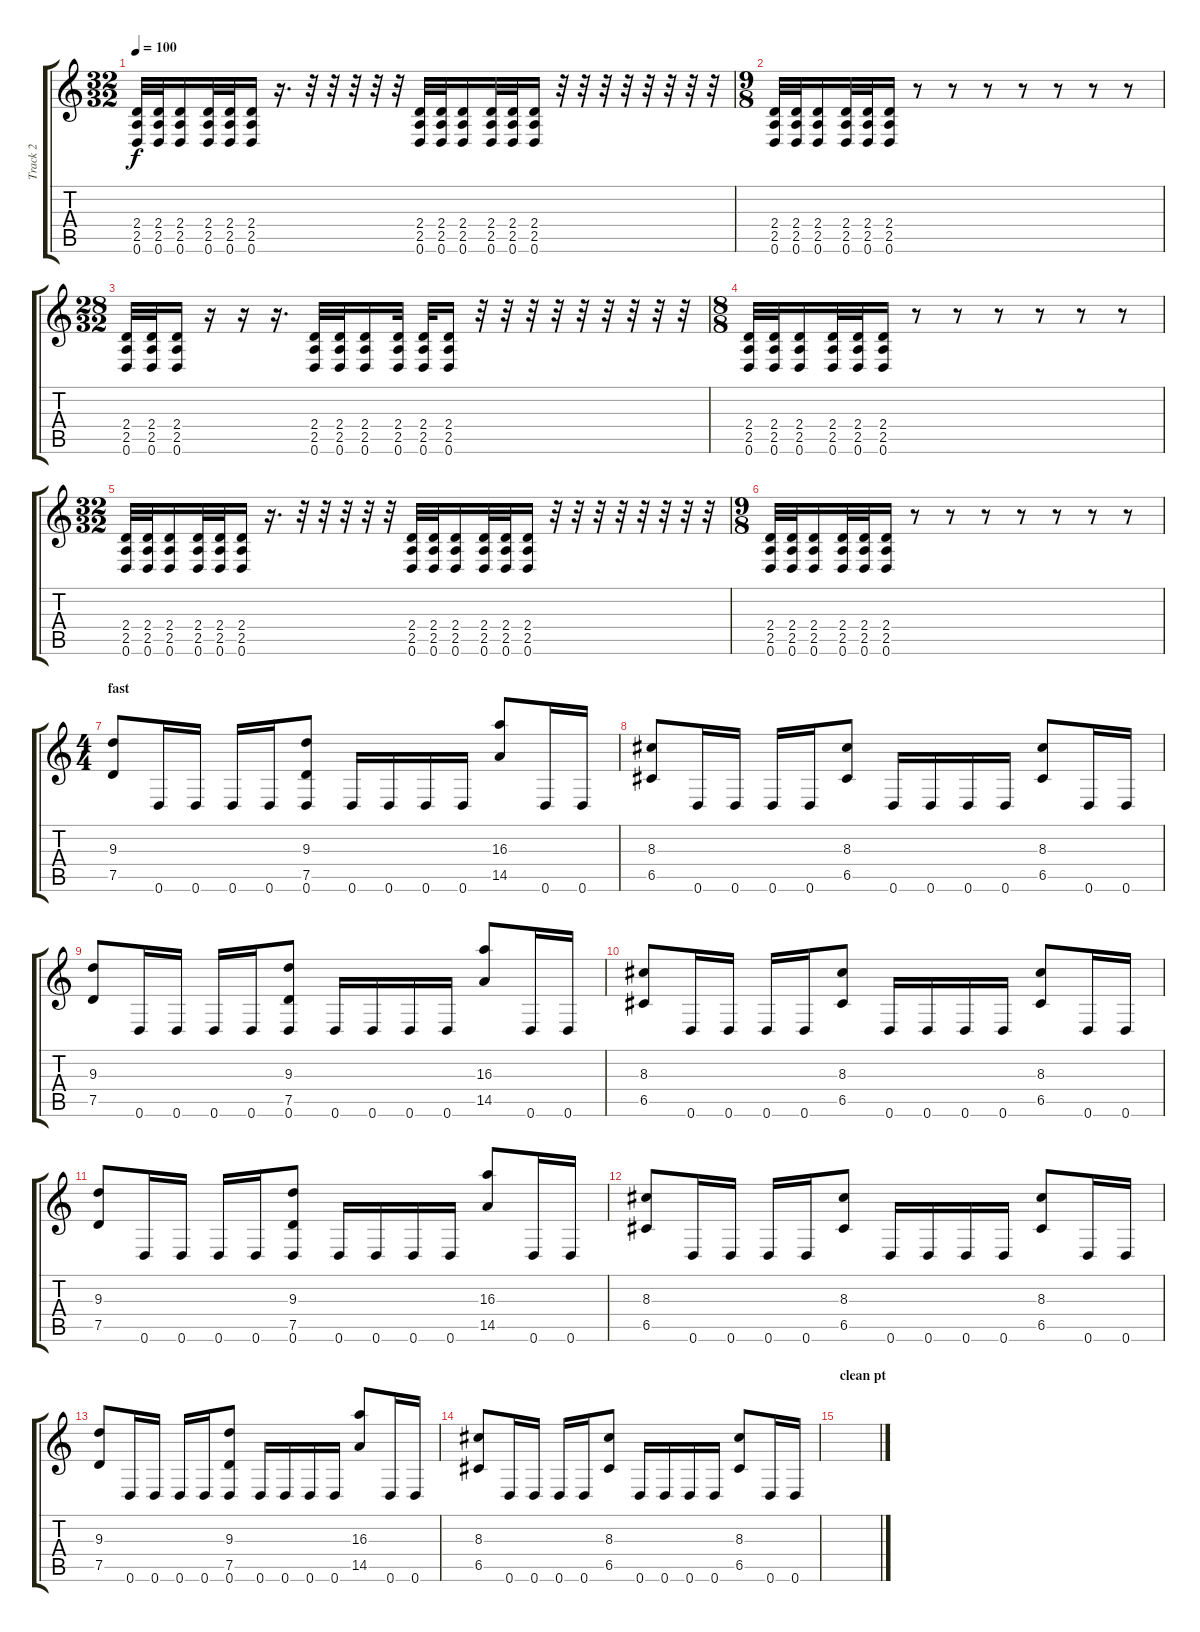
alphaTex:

\track ("Track 2" "Track 2") {instrument distortionguitar}
\staff {score tabs}
\tuning (D4 A3 F3 C3 G2 D2) {hide}
\ts (32 32)
\tempo 100
\clef g2
\ks c
(2.4 2.5 0.6).32{dy f} (2.4 2.5 0.6).32 (2.4 2.5 0.6).16 (2.4 2.5 0.6).32 (2.4 2.5 0.6).32 (2.4 2.5 0.6).16 r.16{d} r.32 r.32 r.32 r.32 r.32 (2.4 2.5 0.6).32 (2.4 2.5 0.6).32 (2.4 2.5 0.6).16 (2.4 2.5 0.6).32 (2.4 2.5 0.6).32 (2.4 2.5 0.6).16 r.32 r.32 r.32 r.32 r.32 r.32 r.32 r.32 |
\ts (9 8)
(2.4 2.5 0.6).32 (2.4 2.5 0.6).32 (2.4 2.5 0.6).16 (2.4 2.5 0.6).32 (2.4 2.5 0.6).32 (2.4 2.5 0.6).16 r.8 r.8 r.8 r.8 r.8 r.8 r.8 |
\ts (28 32)
(2.4 2.5 0.6).32 (2.4 2.5 0.6).32 (2.4 2.5 0.6).16 r.16 r.16 r.16{d} (2.4 2.5 0.6).32 (2.4 2.5 0.6).32 (2.4 2.5 0.6).16 (2.4 2.5 0.6).32 (2.4 2.5 0.6).32 (2.4 2.5 0.6).16 r.32 r.32 r.32 r.32 r.32 r.32 r.32 r.32 r.32 |
\ts (8 8)
(2.4 2.5 0.6).32 (2.4 2.5 0.6).32 (2.4 2.5 0.6).16 (2.4 2.5 0.6).32 (2.4 2.5 0.6).32 (2.4 2.5 0.6).16 r.8 r.8 r.8 r.8 r.8 r.8 |
\ts (32 32)
(2.4 2.5 0.6).32 (2.4 2.5 0.6).32 (2.4 2.5 0.6).16 (2.4 2.5 0.6).32 (2.4 2.5 0.6).32 (2.4 2.5 0.6).16 r.16{d} r.32 r.32 r.32 r.32 r.32 (2.4 2.5 0.6).32 (2.4 2.5 0.6).32 (2.4 2.5 0.6).16 (2.4 2.5 0.6).32 (2.4 2.5 0.6).32 (2.4 2.5 0.6).16 r.32 r.32 r.32 r.32 r.32 r.32 r.32 r.32 |
\ts (9 8)
(2.4 2.5 0.6).32 (2.4 2.5 0.6).32 (2.4 2.5 0.6).16 (2.4 2.5 0.6).32 (2.4 2.5 0.6).32 (2.4 2.5 0.6).16 r.8 r.8 r.8 r.8 r.8 r.8 r.8 |
\ts (4 4)
\section ("" "fast")
(9.3 7.5).8 0.6.16 0.6.16 0.6.16 0.6.16 (9.3 7.5 0.6).8 0.6.16 0.6.16 0.6.16 0.6.16 (16.3 14.5).8 0.6.16 0.6.16 |
(8.3 6.5).8 0.6.16 0.6.16 0.6.16 0.6.16 (8.3 6.5).8 0.6.16 0.6.16 0.6.16 0.6.16 (8.3 6.5).8 0.6.16 0.6.16 |
(9.3 7.5).8 0.6.16 0.6.16 0.6.16 0.6.16 (9.3 7.5 0.6).8 0.6.16 0.6.16 0.6.16 0.6.16 (16.3 14.5).8 0.6.16 0.6.16 |
(8.3 6.5).8 0.6.16 0.6.16 0.6.16 0.6.16 (8.3 6.5).8 0.6.16 0.6.16 0.6.16 0.6.16 (8.3 6.5).8 0.6.16 0.6.16 |
(9.3 7.5).8 0.6.16 0.6.16 0.6.16 0.6.16 (9.3 7.5 0.6).8 0.6.16 0.6.16 0.6.16 0.6.16 (16.3 14.5).8 0.6.16 0.6.16 |
(8.3 6.5).8 0.6.16 0.6.16 0.6.16 0.6.16 (8.3 6.5).8 0.6.16 0.6.16 0.6.16 0.6.16 (8.3 6.5).8 0.6.16 0.6.16 |
(9.3 7.5).8 0.6.16 0.6.16 0.6.16 0.6.16 (9.3 7.5 0.6).8 0.6.16 0.6.16 0.6.16 0.6.16 (16.3 14.5).8 0.6.16 0.6.16 |
(8.3 6.5).8 0.6.16 0.6.16 0.6.16 0.6.16 (8.3 6.5).8 0.6.16 0.6.16 0.6.16 0.6.16 (8.3 6.5).8 0.6.16 0.6.16 |
\section ("" "clean pt")
